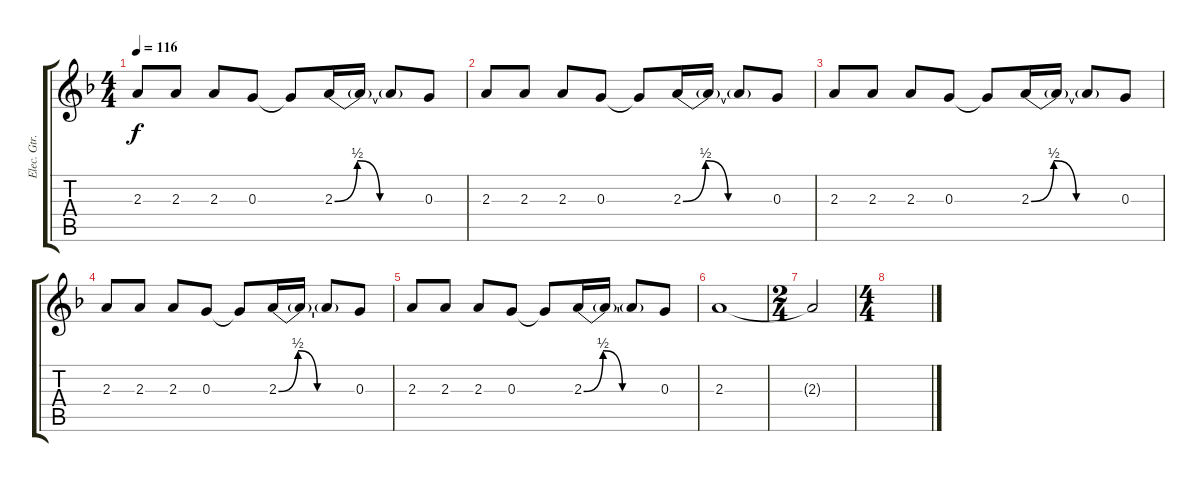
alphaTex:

\track ("Elec. Gtr." "Elec. Gtr.") {instrument distortionguitar}
\staff {score tabs}
\tuning (E4 B3 G3 D3 A2 E2) {hide}
\ts (4 4)
\tempo 116
\clef g2
\ks dminor
2.3.8{dy f} 2.3.8 2.3.8 0.3.8 0.3{t}.8 2.3{be (custom 0 0 15 2 30 0 38 0 60 0)}.16 2.3{t}.16 2.3{t}.8 0.3.8 |
2.3.8 2.3.8 2.3.8 0.3.8 0.3{t}.8 2.3{be (custom 0 0 15 2 30 0 38 0 60 0)}.16 2.3{t}.16 2.3{t}.8 0.3.8 |
2.3.8 2.3.8 2.3.8 0.3.8 0.3{t}.8 2.3{be (custom 0 0 15 2 30 0 38 0 60 0)}.16 2.3{t}.16 2.3{t}.8 0.3.8 |
2.3.8 2.3.8 2.3.8 0.3.8 0.3{t}.8 2.3{be (custom 0 0 15 2 30 0 38 0 60 0)}.16 2.3{t}.16 2.3{t}.8 0.3.8 |
2.3.8 2.3.8 2.3.8 0.3.8 0.3{t}.8 2.3{be (custom 0 0 15 2 30 0 38 0 60 0)}.16 2.3{t}.16 2.3{t}.8 0.3.8 |
2.3.1 |
\ts (2 4)
2.3{t}.2 |
\ts (4 4)
